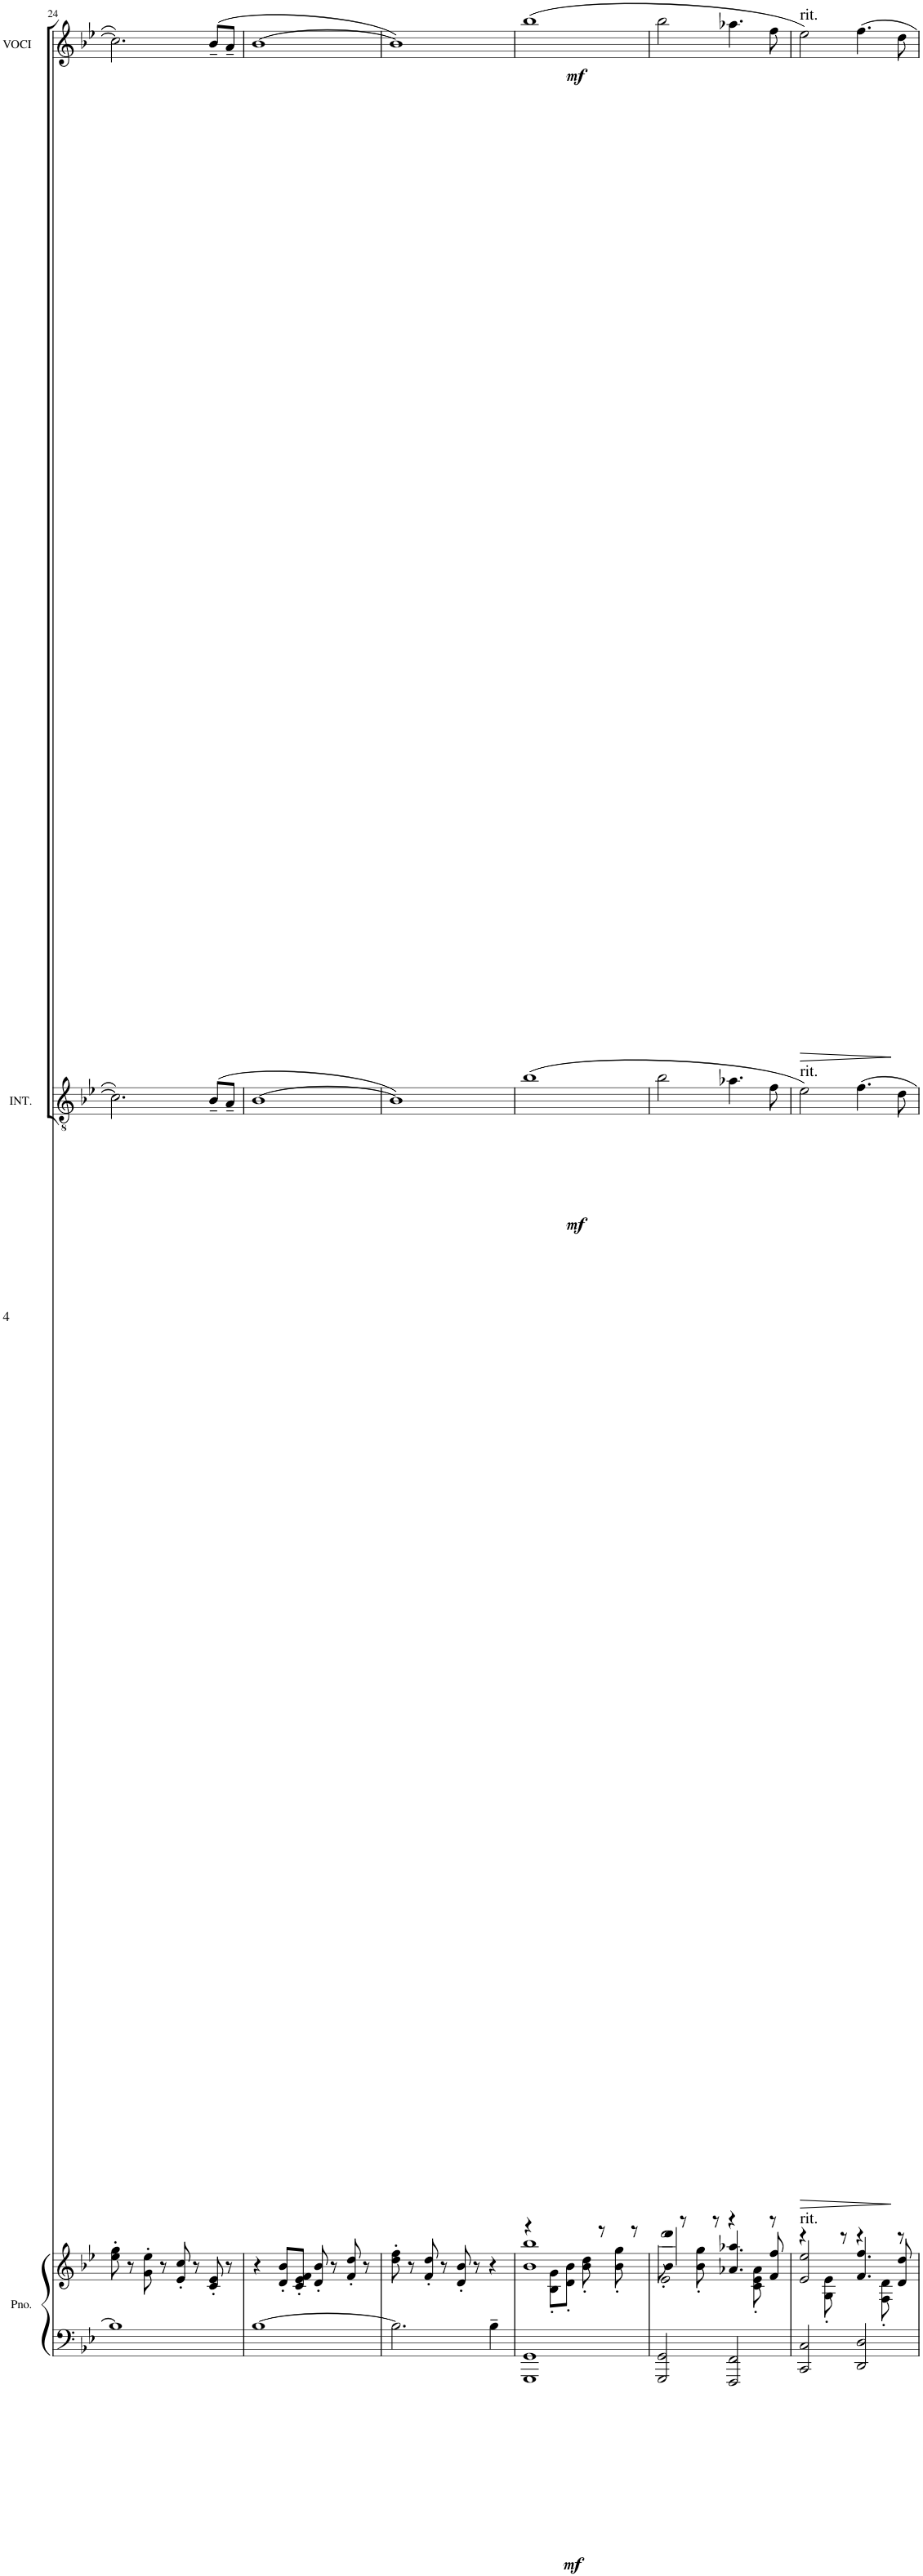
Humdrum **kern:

**kern	**kern	**dynam	**kern	**dynam	**kern	**dynam
*part3	*part3	*part3	*part2	*part2	*part1	*part1
*staff4	*staff3	*staff3/4	*staff2	*staff2	*staff1	*staff1
*I"Piano	*	*	*I"INTERNE	*	*I"VOCI	*
*I'Pno.	*	*	*I'INT.	*	*I'VOCI	*
!!LO:PB:g=z
*clefF4	*clefG2	*	*clefGv2	*	*clefG2	*
*k[b-e-]	*k[b-e-]	*	*k[b-e-]	*	*k[b-e-]	*
*M4/4	*M4/4	*	*M4/4	*	*M4/4	*
*met(c)	*met(c)	*	*met(c)	*	*met(c)	*
=24	=24	=24	=24	=24	=24	=24
1B-]	8ee-\' 8gg\'	.	2.c\]	.	2.cc\]	.
.	8r	.	.	.	.	.
.	8g\' 8ee-\'	.	.	.	.	.
.	8r	.	.	.	.	.
.	8e-/' 8cc/'	.	.	.	.	.
.	8r	.	.	.	.	.
.	8c/' 8e-/'	.	(8B-~/L	.	(8b-~/L	.
.	8r	.	8A~/J	.	8a~/J	.
=25	=25	=25	=25	=25	=25	=25
[1B-	4r	.	[1B-	.	[1b-	.
.	8d/' 8b-/'L	.	.	.	.	.
.	8c/' 8e-/' 8f/'J	.	.	.	.	.
.	8d/' 8b-/'	.	.	.	.	.
.	8r	.	.	.	.	.
.	8f/' 8dd/'	.	.	.	.	.
.	8r	.	.	.	.	.
=26	=26	=26	=26	=26	=26	=26
2.B-\]	8dd\' 8ff\'	.	1B-])	.	1b-])	.
.	8r	.	.	.	.	.
.	8f/' 8dd/'	.	.	.	.	.
.	8r	.	.	.	.	.
.	8d/' 8b-/'	.	.	.	.	.
.	8r	.	.	.	.	.
4B-~\	4r	.	.	.	.	.
=27	=27	=27	=27	=27	=27	=27
*	*^	*	*	*	*	*
!	!	!	!LO:DY:b=2	!	!LO:DY:b	!	!LO:DY:b
1GGG 1GG	4r	1b- 1bb-	mf	(1b-	mf	(1bb-	mf
.	8B-\' 8g\'L	.	.	.	.	.	.
.	8d\' 8b-\'J	.	.	.	.	.	.
.	8b-\' 8dd\'	.	.	.	.	.	.
.	8r	.	.	.	.	.	.
.	8b-\' 8gg\'	.	.	.	.	.	.
.	8r	.	.	.	.	.	.
=28	=28	=28	=28	=28	=28	=28	=28
2GGG/ 2GG/	8dd\' 8bb-\'	2b-/ 2bb-/	.	2b-\	.	2bb-\	.
.	8r	.	.	.	.	.	.
.	8b-\' 8gg\'	.	.	.	.	.	.
.	8r	.	.	.	.	.	.
2FFF/ 2FF/	4r	4.a-X/ 4.aa-X/	.	4.a-X\	.	4.aa-X\	.
.	8c\' 8e-\' 8a-\'	.	.	.	.	.	.
.	8r	8f/ 8ff/	.	8f\	.	8ff\	.
=29	=29	=29	=29	=29	=29	=29	=29
!	!	!	!	!	!	!LO:TX:a:t=rit.	!
!	!	!	!	!LO:TX:a:t=rit.	!	!	!
!	!LO:TX:a:t=rit.	!	!	!	!	!	!
!	!	!	!	!	!LO:HP:b	!	!LO:HP:b
2CC/ 2C/	4r	2e-/ 2ee-/	.	2e-\)	>	2ee-\)	>
.	8G\' 8e-\'	.	.	.	.	.	.
.	8r	.	.	.	.	.	.
2DD/ 2D/	4r	4.f/ 4.ff/	.	4.f\	.	4.ff\	.
.	8F\' 8d\'	.	.	.	.	.	.
.	8r	8d/ 8dd/	.	8d\	]	8dd\	]
*	*v	*v	*	*	*	*	*
=	=	=	=	=	=	=
*-	*-	*-	*-	*-	*-	*-
